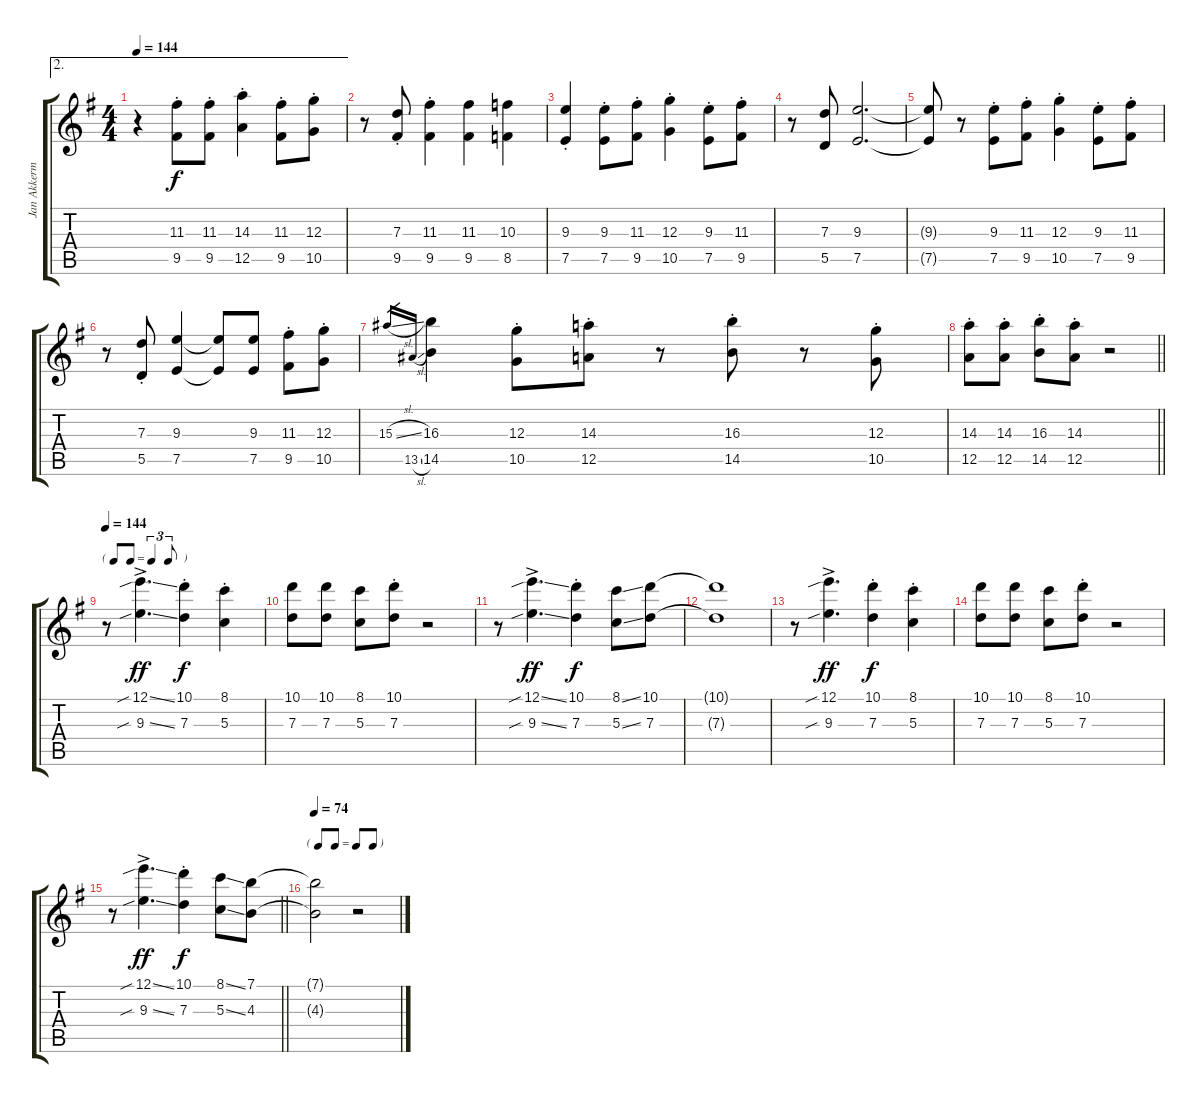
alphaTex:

\track ("Jan Akkerman - El. Guitar (Clean)" "Jan Akkerm") {instrument electricguitarclean}
\staff {score tabs}
\tuning (E4 B3 G3 D3 A2 E2) {hide}
\ae 2
\ts (4 4)
\tempo 144
\clef g2
\ks g
r.4{dy f} (11.3{st} 9.5{st}).8 (11.3{st} 9.5{st}).8 (14.3{st} 12.5{st}).4 (11.3{st} 9.5{st}).8 (12.3{st} 10.5{st}).8 |
r.8 (7.3{st} 9.5{st}).8 (11.3{st} 9.5{st}).4 (11.3 9.5).4 (10.3 8.5).4 |
(9.3{st} 7.5{st}).4 (9.3{st} 7.5{st}).8 (11.3{st} 9.5{st}).8 (12.3{st} 10.5{st}).4 (9.3{st} 7.5{st}).8 (11.3{st} 9.5{st}).8 |
r.8 (7.3 5.5).8 (9.3 7.5).2{d} |
(9.3{t} 7.5{t}).8 r.8 (9.3{st} 7.5{st}).8 (11.3{st} 9.5{st}).8 (12.3{st} 10.5{st}).4 (9.3{st} 7.5{st}).8 (11.3{st} 9.5{st}).8 |
r.8 (7.3{st} 5.5{st}).8 (9.3 7.5).4 (9.3{t} 7.5{t}).8 (9.3 7.5).8 (11.3{st} 9.5{st}).8 (12.3{st} 10.5{st}).8 |
15.3{sl}.16{gr} 13.5{sl}.16{gr} (16.3 14.5).4 (12.3{st} 10.5{st}).8 (14.3{st} 12.5{st}).8 r.8 (16.3{st} 14.5{st}).8 r.8 (12.3{st} 10.5{st}).8 |
\barLineRight lightlight
(14.3{st} 12.5{st}).8 (14.3{st} 12.5{st}).8 (16.3{st} 14.5{st}).8 (14.3{st} 12.5{st}).8 r.2 |
\tf triplet8th
\tempo 144
r.8 (12.1{sib ss ac} 9.3{sib ss ac}).4{d dy ff} (10.1{st} 7.3{st}).4{dy f} (8.1{st} 5.3{st}).4 |
(10.1 7.3).8 (10.1 7.3).8 (8.1 5.3).8 (10.1{st} 7.3{st}).8 r.2 |
r.8 (12.1{sib ss ac} 9.3{sib ss ac}).4{d dy ff} (10.1{st} 7.3{st}).4{dy f} (8.1{ss} 5.3{ss}).8 (10.1 7.3).8 |
(10.1{t} 7.3{t}).1 |
r.8 (12.1{sib ac} 9.3{sib ac}).4{d dy ff} (10.1{st} 7.3{st}).4{dy f} (8.1{st} 5.3{st}).4 |
(10.1 7.3).8 (10.1 7.3).8 (8.1 5.3).8 (10.1{st} 7.3{st}).8 r.2 |
\barLineRight lightlight
r.8 (12.1{sib ss ac} 9.3{sib ss ac}).4{d dy ff} (10.1{st} 7.3{st}).4{dy f} (8.1{ss} 5.3{ss}).8 (7.1 4.3).8 |
\tf none
\section ("" " ")
\tempo 74
(7.1{t} 4.3{t}).2 r.2
